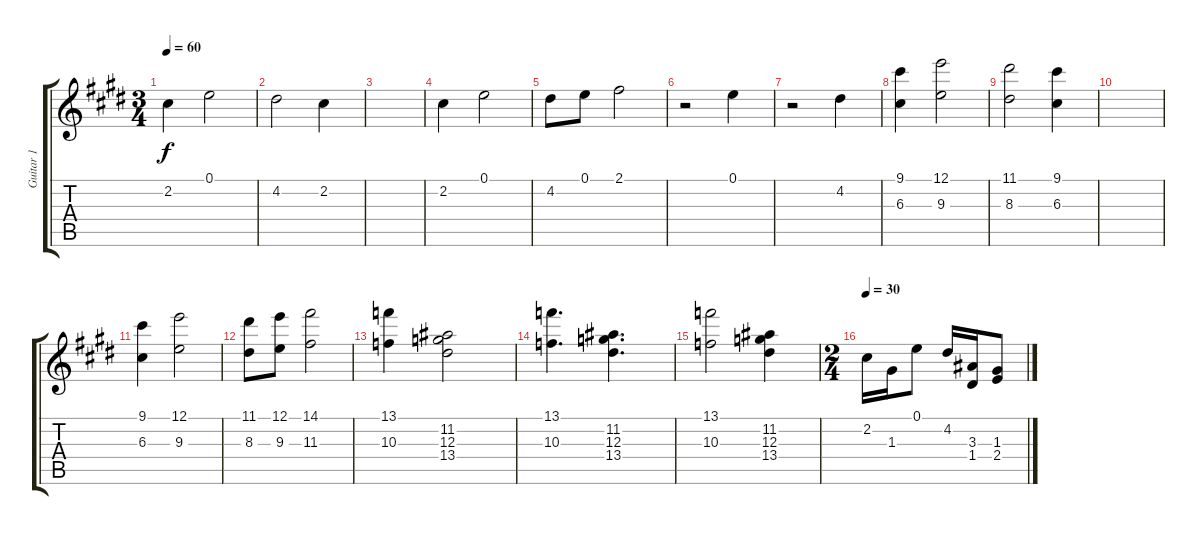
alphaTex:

\track ("Guitar 1" "Guitar 1") {instrument electricguitarjazz}
\staff {score tabs}
\tuning (E4 B3 G3 D3 A2 E2) {hide}
\ts (3 4)
\tempo 60
\clef g2
\ks c#minor
2.2.4{dy f} 0.1.2 |
4.2.2 2.2.4 |
|
2.2.4 0.1.2 |
4.2.8 0.1.8 2.1.2 |
r.2 0.1.4 |
r.2 4.2.4 |
(9.1 6.3).4 (12.1 9.3).2 |
(11.1 8.3).2 (9.1 6.3).4 |
|
(9.1 6.3).4 (12.1 9.3).2 |
(11.1 8.3).8 (12.1 9.3).8 (14.1 11.3).2 |
(13.1 10.3).4 (11.2 12.3 13.4).2 |
(13.1 10.3).4{d} (11.2 12.3 13.4).4{d} |
(13.1 10.3).2 (11.2 12.3 13.4).4 |
\ts (2 4)
\tempo 30
2.2.16 1.3.16 0.1.8 4.2.16 (3.3 1.4).16 (1.3 2.4).8
